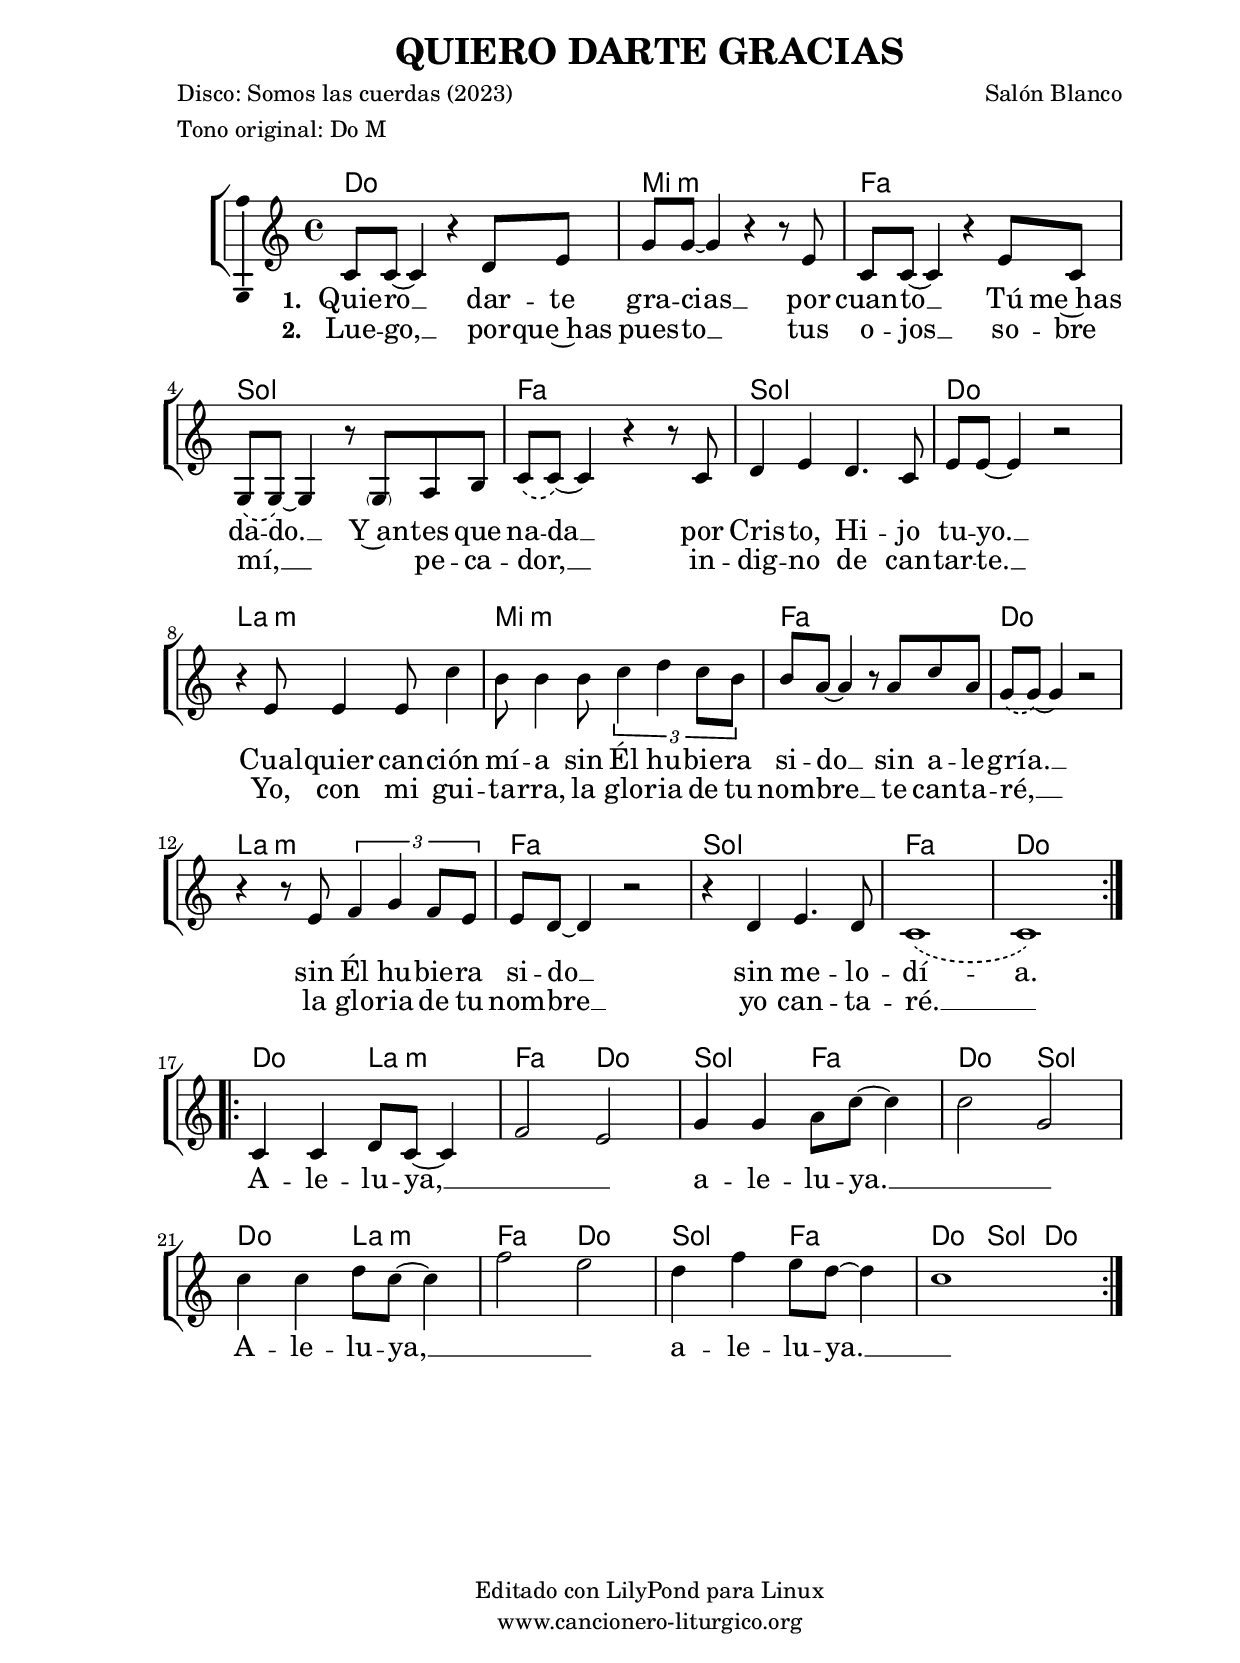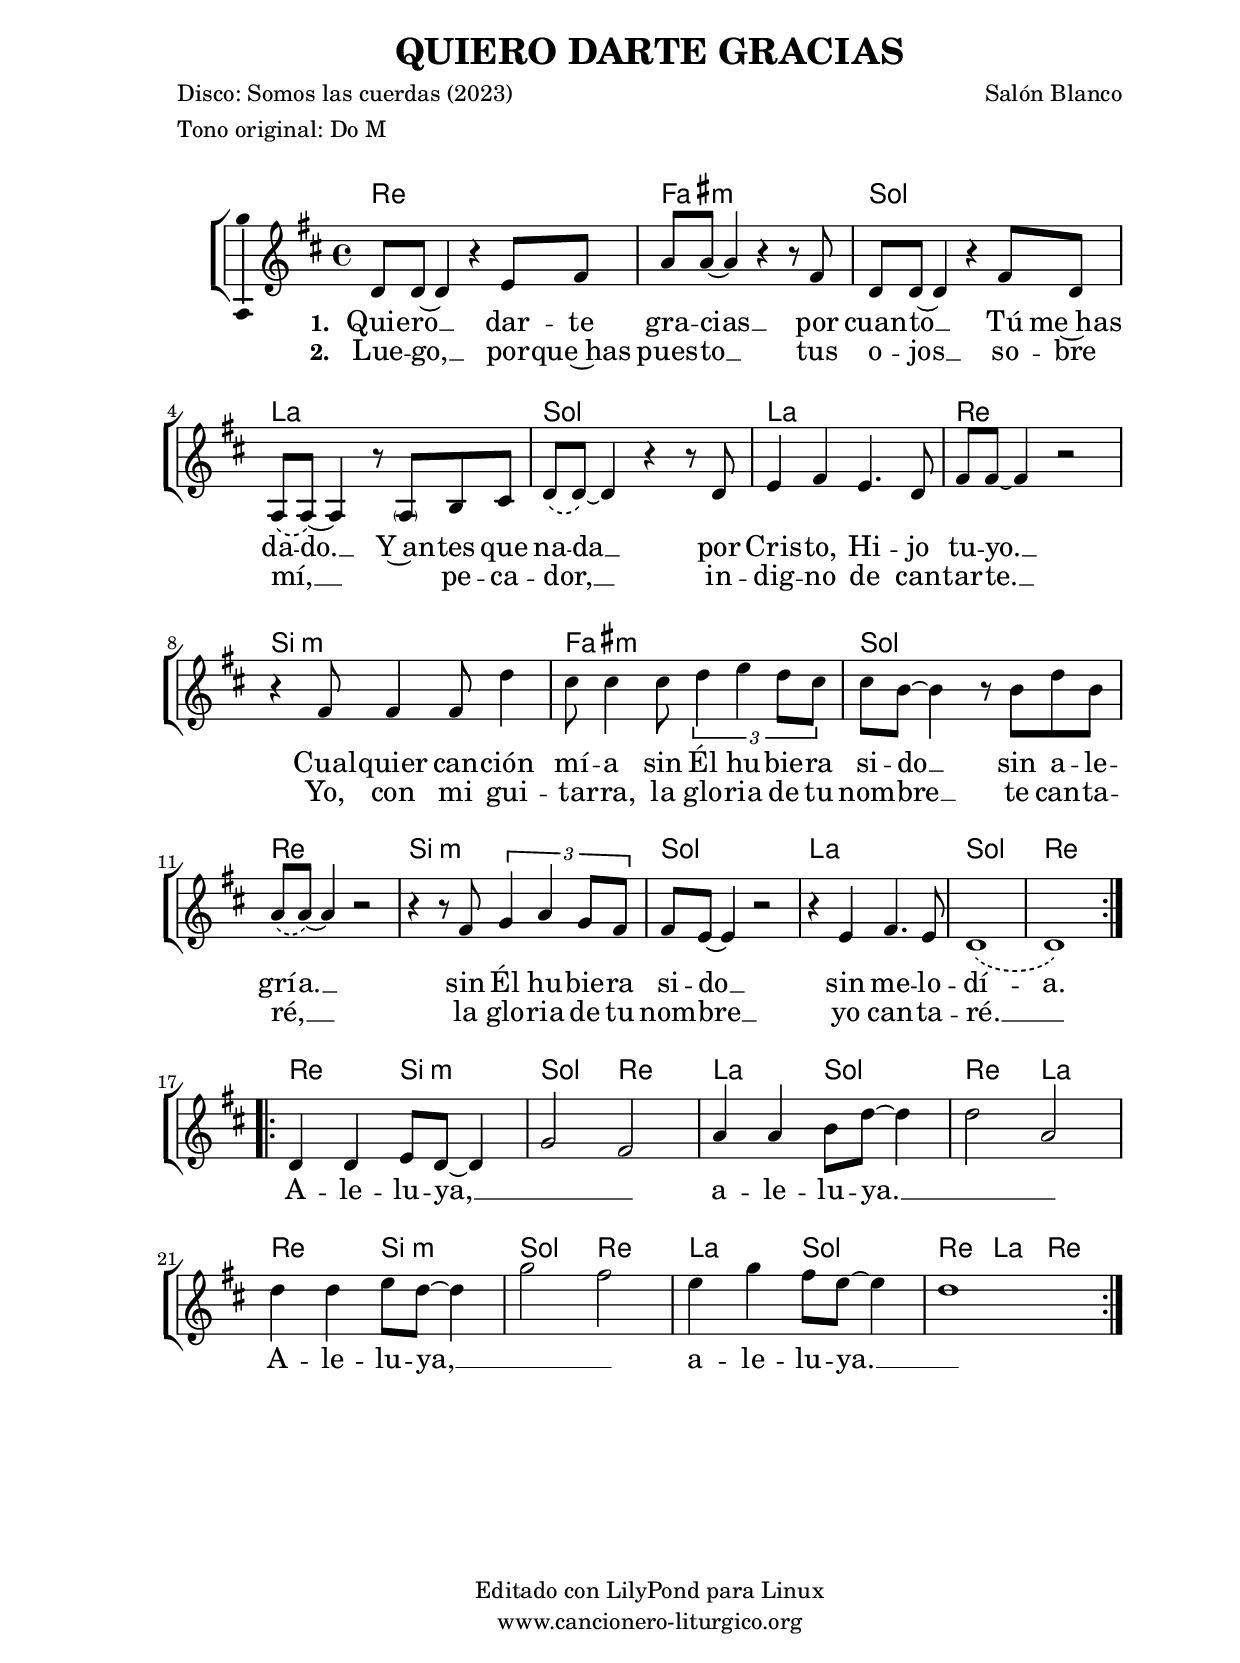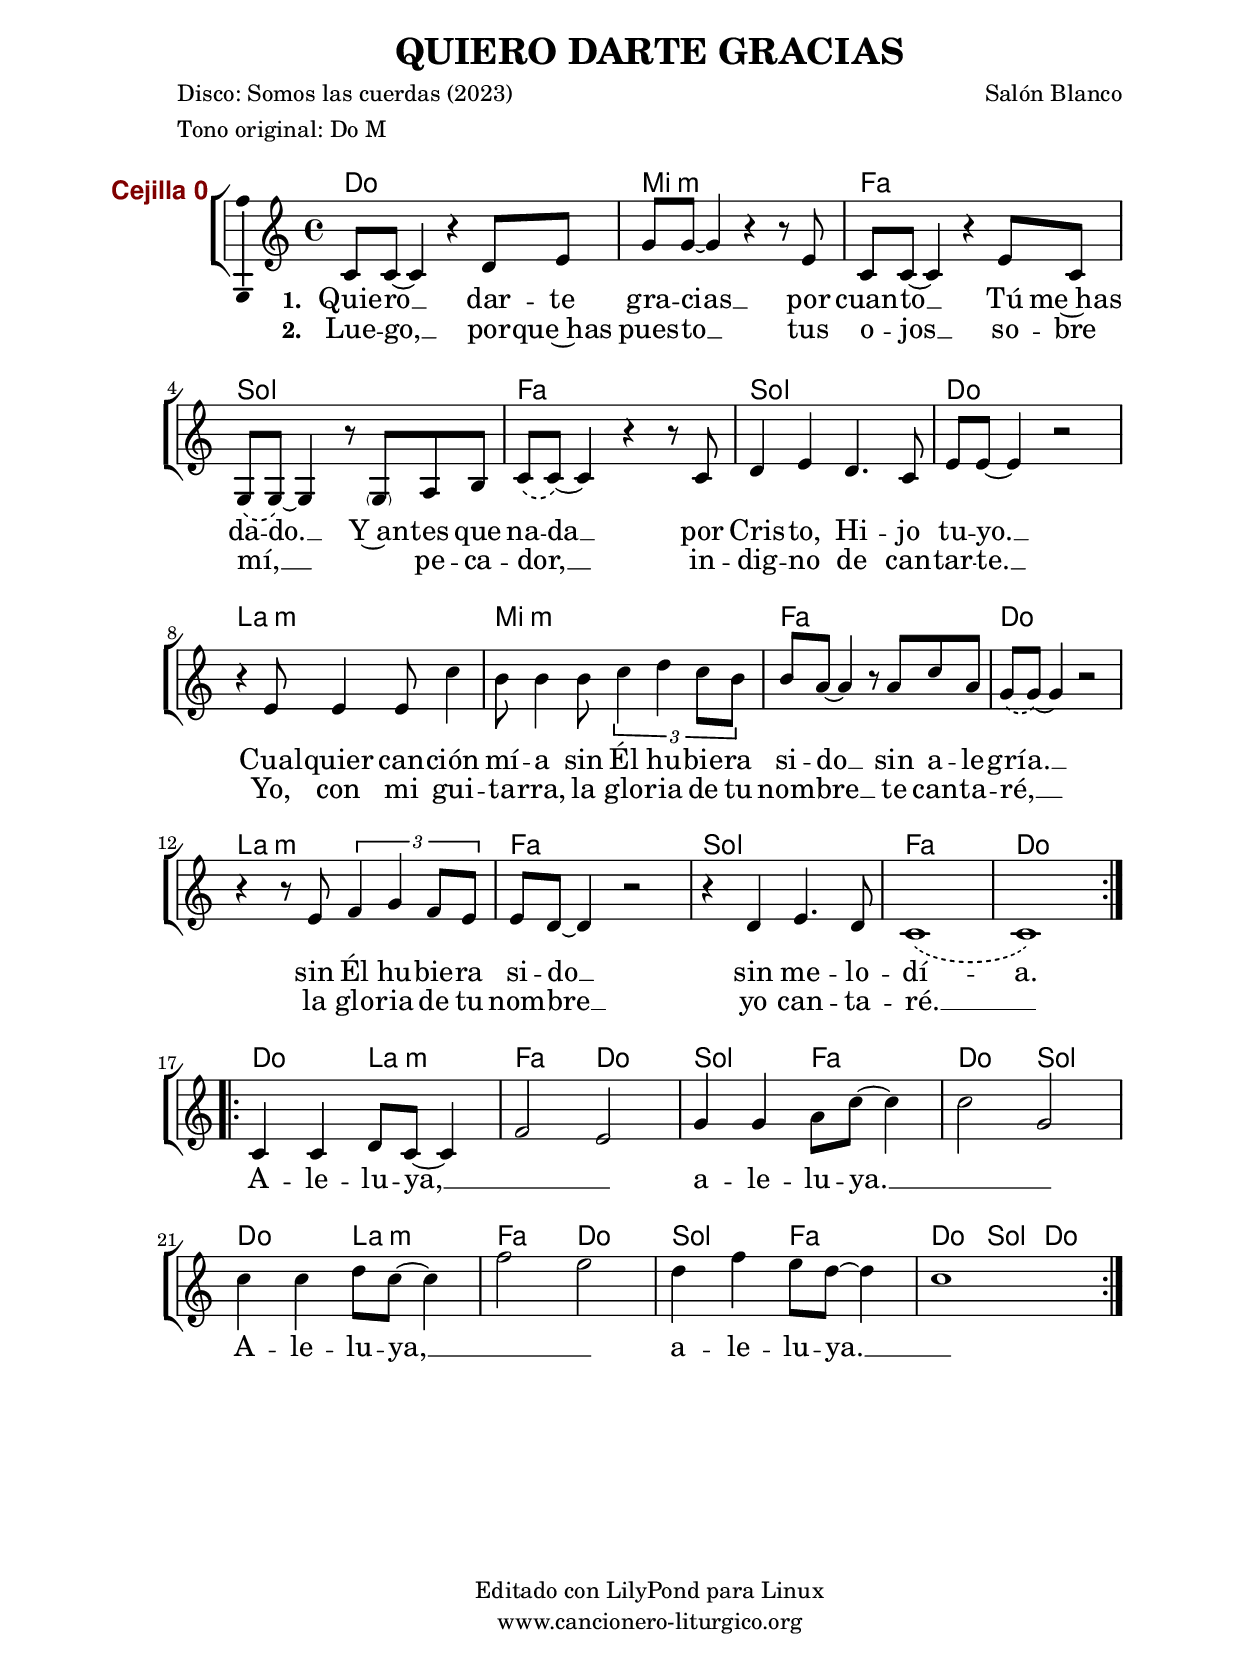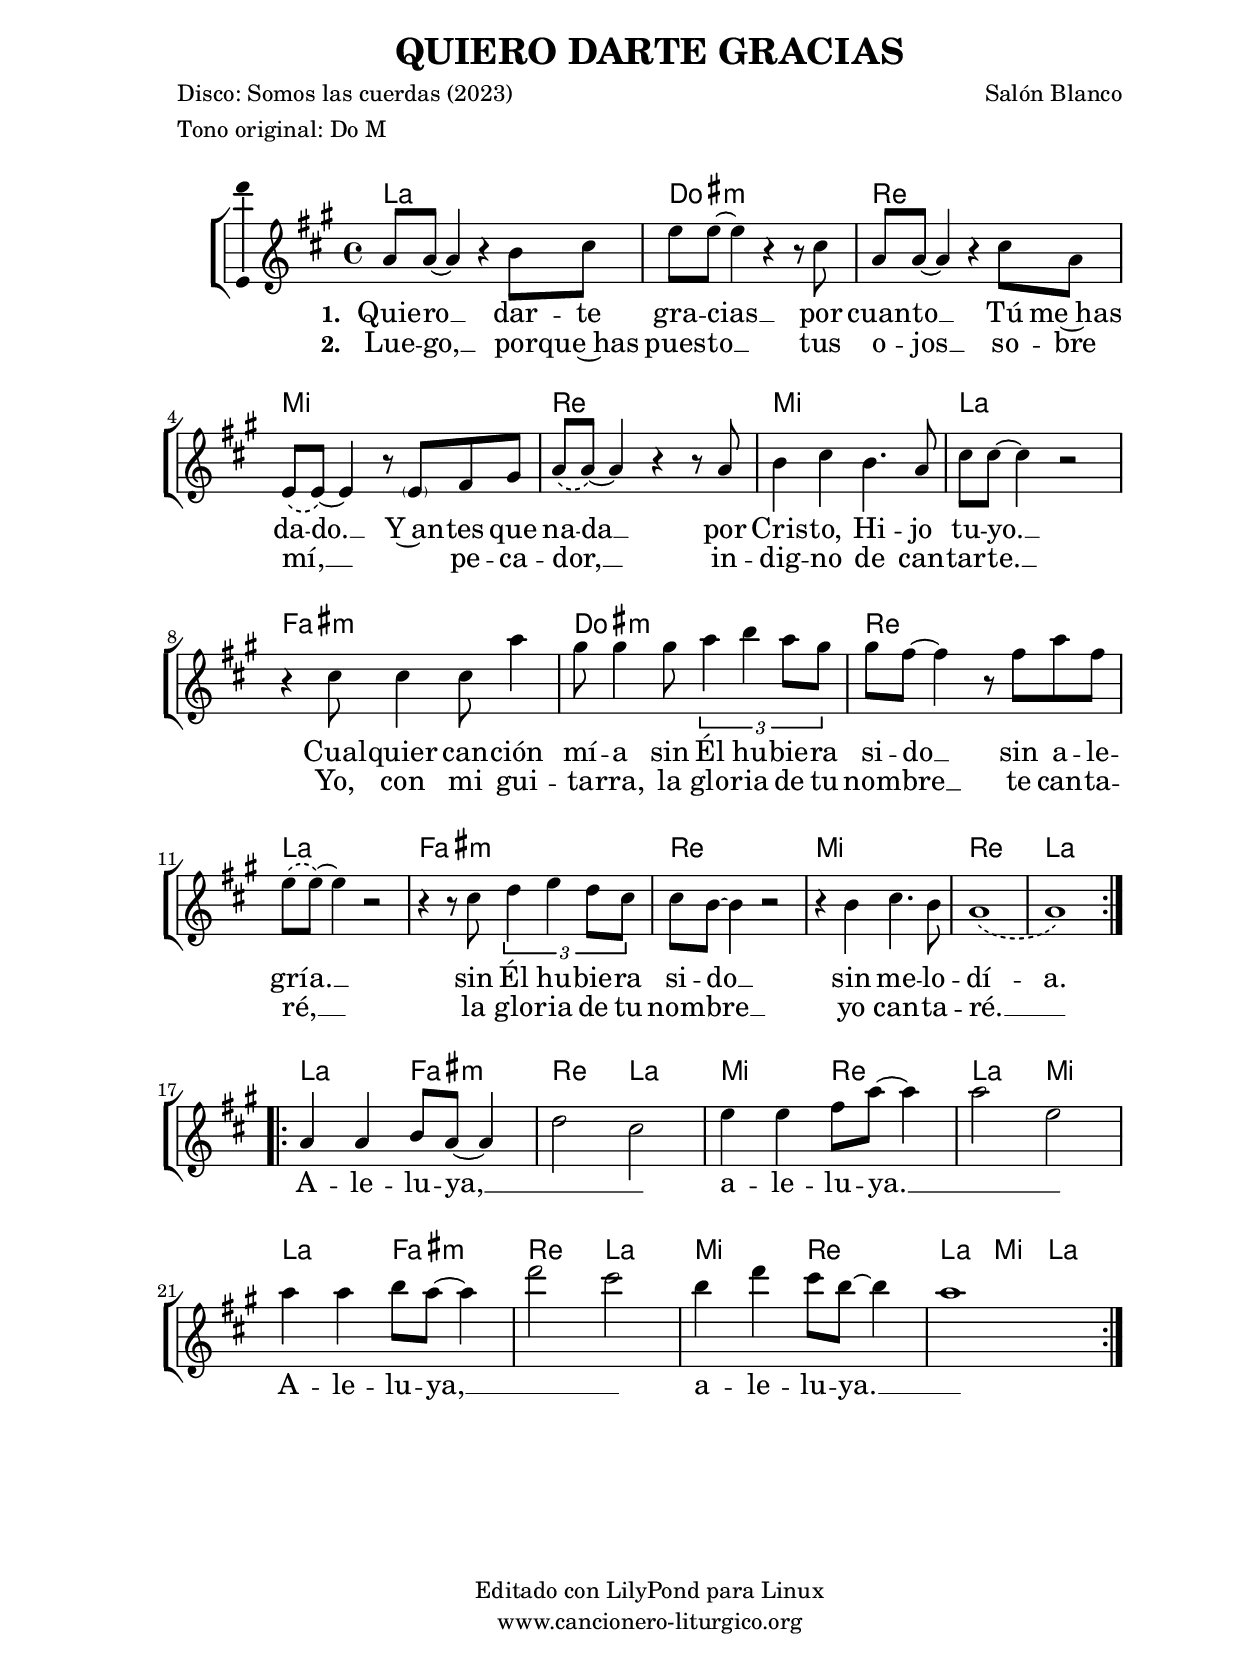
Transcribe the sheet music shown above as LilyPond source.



%versión de lilypond para la que se ha escrito esta partitura:
\version "2.16.0"

	%Tamaño papel
	#(set-default-paper-size "a4")
	%Tamaño partitura
	#(set-global-staff-size 20)
	%No responde al pulsar sobre una nota
	#(ly:set-option 'point-and-click #f)

%parámetros del encabezamiento:
\header {
	title = "QUIERO DARTE GRACIAS"
	subtitle = ""
	composer = "Salón Blanco"
	poet = "Disco: Somos las cuerdas (2023)"
	meter = "Tono original: Do M"
	arranger = ""
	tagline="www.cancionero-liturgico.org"
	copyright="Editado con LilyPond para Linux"
	tiempo = ""
	usos = "Gracias, Salida"
	letra = ""
	}

%parámetros asociados al papel:
\paper  {
	oddHeaderMarkup = \markup {\fill-line { \on-the-fly #not-first-page \fromproperty #'header:title \on-the-fly #not-first-page \fromproperty #'header:composer }}
	evenHeaderMarkup = \markup {\fill-line { \fromproperty #'header:composer \fromproperty #'header:title }}
	#(set-paper-size "a4")
	print-page-number = ##f
	first-page-number = 1
	print-first-page-number = ##f
%	head-separation = 3.0 \cm
	top-margin = 2.0 \cm
	bottom-margin = 0.5\cm
%%%	bottom-margin = -2.0\cm
	left-margin = 3.0 \cm
	line-width = 16.0 \cm 
	indent = 8\mm
	interscoreline = 2.\mm
	between-system-space = 15\mm
%	para que las partituras no llenen la hoja:
	ragged-bottom = ##t
%	idem para la última hoja:
	ragged-last-bottom = ##f
%	para que las partituras llenen el ancho del papel:
	ragged-last = ##f
	after-title-space = 2.5 \cm
%page-count=2
%system-count=16

	%Flexible Vertical Spacing
%	markup-markup-spacing =
%	#'((basic-distance . 15) (minimum-distance . 15) (padding . 3))
	markup-system-spacing =
	#'((basic-distance . 15) (minimum-distance . 15) (padding . 3))
	system-system-spacing =
	#'((basic-distance . 15) (minimum-distance . 15) (padding . 3))
	score-system-spacing =
	#'((basic-distance . 15) (minimum-distance . 15) (padding . 5))
%	top-system-spacing = % header
%	#'((basic-distance . 8) (minimum-distance . 0) (padding . 0))
%	top-markup-spacing =
%	#'((basic-distance . 20) (minimum-distance . 20) (padding . 0))
	last-bottom-spacing = % footer
	#'((basic-distance . 5) (minimum-distance . 5) (padding . 0))
%	score-markup-spacing =
%	#'((basic-distance . 16) (minimum-distance . 13) (padding . 0))

	}


%parámetros que afectan a toda la partitura:
global =  {
	%clave de sol (G):
	\clef G
	%armadura:
%	\transpose e d
	\key c \major
	\tempo 4=88
	\set Score.tempoHideNote = ##t
	}


acordes = {
	\italianChords
	\chordmode {
%	\transpose e d
{

\repeat volta 2 {
c1 e:m f g f g c a:m e:m f c a:m f g f c
}
\repeat volta 3 {
c2 a:m f c g f c g c a:m f c g f c4 g c2
}

	}
	}
}


melodia = 
%	\transpose e d
{
	\relative c'{
	\time 4/4

\phrasingSlurDashed

\repeat volta 2 {
%00:14 y 00:58
c8 c~c4 r4 d8 e
g8 g~g4 r4 r8 e8
c8 c~c4 r4 e8 c
g8 \(g\)~g4 r8 \parenthesize g8 a b
c8 \(c\)~c4 r4 r8 c8
d4 e d4. c8
e8 e~e4 r2

%00:33 y 01:18
r4 e8 e4 e8 c'4
b8 b4 b8 \tuplet 3/2 {c4 d c8 b}
b8 a~a4 r8 a8 c a
g8 \(g\)~g4 r2

%00:44 y 01:29
r4 r8 e8 \tuplet 3/2 {f4 g f8 e}
e8 d~d4 r2
r4 d4 e4. d8
c1
\(c1\)
}

\break

%01:39
\repeat volta 3 {
c4 c d8 c~c4
f2 e
g4 g a8 c~c4
c2 g
c4 c d8 c~c4
f2 e
d4 f e8 d~d4
c1
}

%\bar "|."
}
}



texto = \lyricmode {

\set stanza =#"1. "
Quie -- ro __ dar -- te gra -- cias __
por cuan -- to __ Tú me~has da -- do. __
Y~an -- tes que na -- da __
por Cris -- to, Hi -- jo tu -- yo. __

Cual -- quier can -- ción mí -- a
sin Él hu -- bie -- ra si -- do __
sin a -- le -- grí -- a. __
sin Él hu -- bie -- ra si -- do __
sin me -- lo -- dí -- a.

A -- le -- lu -- ya, __ _ _ a -- le -- lu -- ya. __ _ _
A -- le -- lu -- ya, __ _ _ a -- le -- lu -- ya. __ _

	}

textodos = \lyricmode {

\set stanza =#"2. "
Lue -- go, __ por -- que~has pues -- to __
tus o -- jos __ so -- bre mí, __ _
"  " pe -- ca -- dor, __ _
in -- dig -- no de can -- tar -- te. __

Yo, con mi gui -- ta -- rra, 
la glo -- ria de tu nom -- bre __
te can -- ta -- ré, __ _
la glo -- ria de tu nom -- bre __
yo can -- ta -- ré. __ _

	}


acordesStaff = \context ChordNames = acordesStaff <<
	\set chordChanges = ##t
	\acordes
	>>


%%%%%%%%%%%%%%%%%%%%%%%%%%%%%%%%%%% CEJILLA %%%%%%%%%%%%%%%%%%%%%%%%%%%%%%%%%%%
acordescejilla = {
%%%	\override ChordNames.ChordName #'font-size = #-1
%%%	\override ChordNames.ChordName #'font-series = #'bold
	\transpose c c {
		\acordes
		}
	}

acordescejillaStaff = \context ChordNames = acordescejillaStaff <<
	\set Staff.instrumentName = \markup \with-color #darkred \larger \bold \sans "Cejilla 0"
	\set chordChanges = ##t
	\acordescejilla
	>>
%%%%%%%%%%%%%%%%%%%%%%%%%%%%%%%%%%% CEJILLA %%%%%%%%%%%%%%%%%%%%%%%%%%%%%%%%%%%


vozStaff = \context Voice = vozStaff
\with {\consists "Ambitus_engraver"}
<<
%	\set Staff.instrumentName = ""
%	\set Staff.shortInstrumentName = ""
%	\set Staff.midiInstrument = #"clarinet"
%	\set Staff.midiInstrument = #"cello"
%	\set Staff.midiInstrument = #"flute"
	\set Staff.midiInstrument = #"electric guitar (jazz)"
%	\set Staff.midiInstrument = #"english horn"
%	\set Staff.midiInstrument = #"violin"
%	\set Staff.midiInstrument = #"glockenspiel"
	\set Staff.midiMinimumVolume = #0.7
	\set Staff.midiMaximumVolume = #0.9
	\global
	\melodia
	>>

textoStaff = \context Lyrics = textoStaff <<
	\lyricsto vozStaff \texto
	>>

textodosStaff = \context Lyrics = textodosStaff <<
	\lyricsto vozStaff \textodos
	>>


\book {
	\score {
		\context ChoirStaff {
			\override StaffGroup.SystemStartBracket #'collapse-height = #1
			\override Score.SystemStartBar #'collapse-height = #1
			<<
			\acordesStaff
			\vozStaff
			\textoStaff
			\textodosStaff
			>>
			}
		\layout {
	    		\context {
				\Lyrics
				\override LyricText #'font-size = #2
				}
	   		 \context {
				\Score
				\override StaffSymbol #'staff-space = #(magstep +3)
				}
			}
		}
	\score {
		\unfoldRepeats
		\context ChoirStaff {
			<<
			\acordesStaff
			\vozStaff
			>>
			}
		\midi {
	  		\context {
	  			\Score
				tempoWholesPerMinute = #(ly:make-moment 70 4)
				}
			}
		}
	}


%Partitura para guitarra
#(define output-suffix "G")
\book {
	\score {
		\context ChoirStaff {
			\override StaffGroup.SystemStartBracket #'collapse-height = #1
			\override Score.SystemStartBar #'collapse-height = #1
			<<
			\acordescejillaStaff
			\vozStaff
			\textoStaff
			\textodosStaff
			>>
			}
		\layout {
%%%%%%%%%%%%%%%%%%%%%%%%%%%%%%%%%%% CEJILLA %%%%%%%%%%%%%%%%%%%%%%%%%%%%%%%%%%%
			\context {
				\ChordNames \consists Instrument_name_engraver
				}
%%%%%%%%%%%%%%%%%%%%%%%%%%%%%%%%%%% CEJILLA %%%%%%%%%%%%%%%%%%%%%%%%%%%%%%%%%%%
	    		\context {
				\Lyrics
				\override LyricText #'font-size = #2
				}
	   		 \context {
				\Score
				\override StaffSymbol #'staff-space = #(magstep +3)
				}
			}
		}
	}


#(define output-suffix "C")
\book {
	\score {
		\context ChoirStaff {
			\override StaffGroup.SystemStartBracket #'collapse-height = #1
			\override Score.SystemStartBar #'collapse-height = #1
\transpose c d
			<<
			\acordesStaff
			\vozStaff
			\textoStaff
			\textodosStaff
			>>
			}
		\layout {
	    		\context {
				\Lyrics
				\override LyricText #'font-size = #2
				}
	   		 \context {
				\Score
				\override StaffSymbol #'staff-space = #(magstep +3)
				}
			}
		}
	}


#(define output-suffix "S")
\book {
	\score {
		\context ChoirStaff {
			\override StaffGroup.SystemStartBracket #'collapse-height = #1
			\override Score.SystemStartBar #'collapse-height = #1
\transpose c a
			<<
			\acordesStaff
			\vozStaff
			\textoStaff
			\textodosStaff
			>>
			}
		\layout {
	    		\context {
				\Lyrics
				\override LyricText #'font-size = #2
				}
	   		 \context {
				\Score
				\override StaffSymbol #'staff-space = #(magstep +3)
				}
			}
		}
	}


